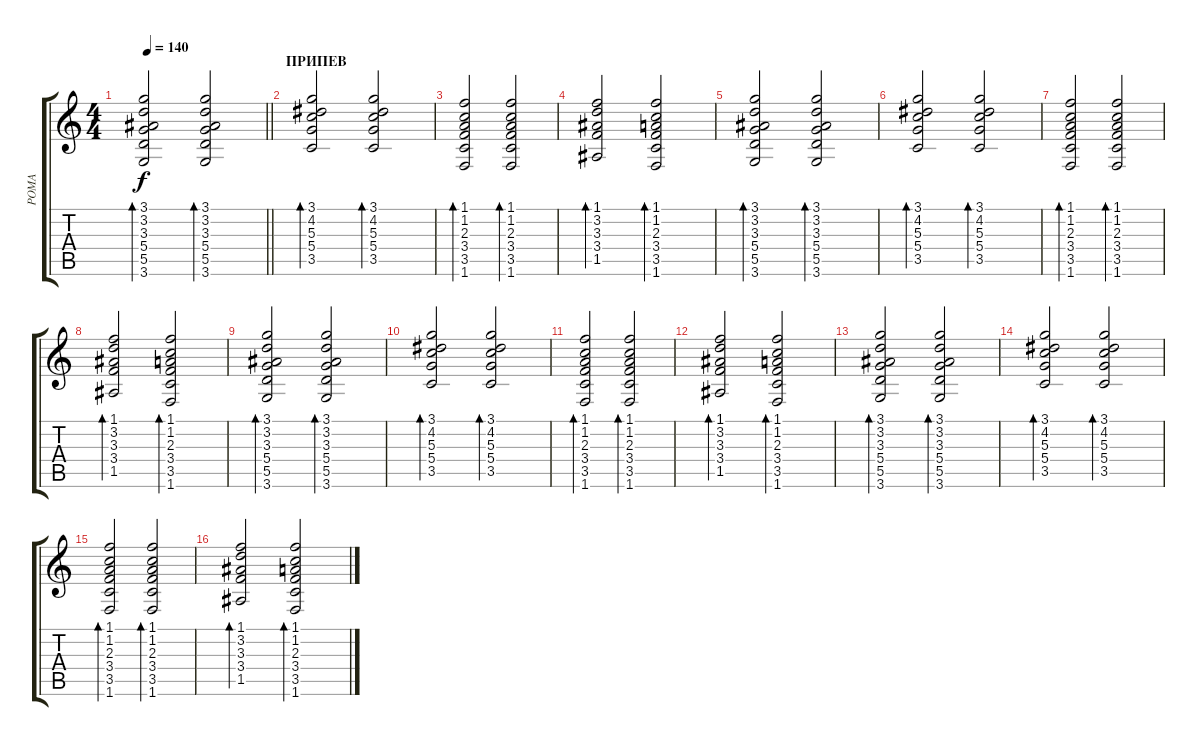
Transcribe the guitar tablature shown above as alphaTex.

\track ("РОМА" "РОМА") {instrument acousticguitarsteel}
\staff {score tabs}
\tuning (E4 B3 G3 D3 A2 E2) {hide}
\ts (4 4)
\tempo 140
\clef g2
\barLineRight lightlight
\ks c
(3.1 3.2 3.3 5.4 5.5 3.6).2{bd 60 dy f} (3.1 3.2 3.3 5.4 5.5 3.6).2{bd 60} |
\section ("" "ПРИПЕВ")
(3.1 4.2 5.3 5.4 3.5).2{bd 60} (3.1 4.2 5.3 5.4 3.5).2{bd 60} |
(1.1 1.2 2.3 3.4 3.5 1.6).2{bd 60} (1.1 1.2 2.3 3.4 3.5 1.6).2{bd 60} |
(1.1 3.2 3.3 3.4 1.5).2{bd 60} (1.1 1.2 2.3 3.4 3.5 1.6).2{bd 60} |
(3.1 3.2 3.3 5.4 5.5 3.6).2{bd 60} (3.1 3.2 3.3 5.4 5.5 3.6).2{bd 60} |
(3.1 4.2 5.3 5.4 3.5).2{bd 60} (3.1 4.2 5.3 5.4 3.5).2{bd 60} |
(1.1 1.2 2.3 3.4 3.5 1.6).2{bd 60} (1.1 1.2 2.3 3.4 3.5 1.6).2{bd 60} |
(1.1 3.2 3.3 3.4 1.5).2{bd 60} (1.1 1.2 2.3 3.4 3.5 1.6).2{bd 60} |
(3.1 3.2 3.3 5.4 5.5 3.6).2{bd 60} (3.1 3.2 3.3 5.4 5.5 3.6).2{bd 60} |
(3.1 4.2 5.3 5.4 3.5).2{bd 60} (3.1 4.2 5.3 5.4 3.5).2{bd 60} |
(1.1 1.2 2.3 3.4 3.5 1.6).2{bd 60} (1.1 1.2 2.3 3.4 3.5 1.6).2{bd 60} |
(1.1 3.2 3.3 3.4 1.5).2{bd 60} (1.1 1.2 2.3 3.4 3.5 1.6).2{bd 60} |
(3.1 3.2 3.3 5.4 5.5 3.6).2{bd 60} (3.1 3.2 3.3 5.4 5.5 3.6).2{bd 60} |
(3.1 4.2 5.3 5.4 3.5).2{bd 60} (3.1 4.2 5.3 5.4 3.5).2{bd 60} |
(1.1 1.2 2.3 3.4 3.5 1.6).2{bd 60} (1.1 1.2 2.3 3.4 3.5 1.6).2{bd 60} |
(1.1 3.2 3.3 3.4 1.5).2{bd 60} (1.1 1.2 2.3 3.4 3.5 1.6).2{bd 60}
